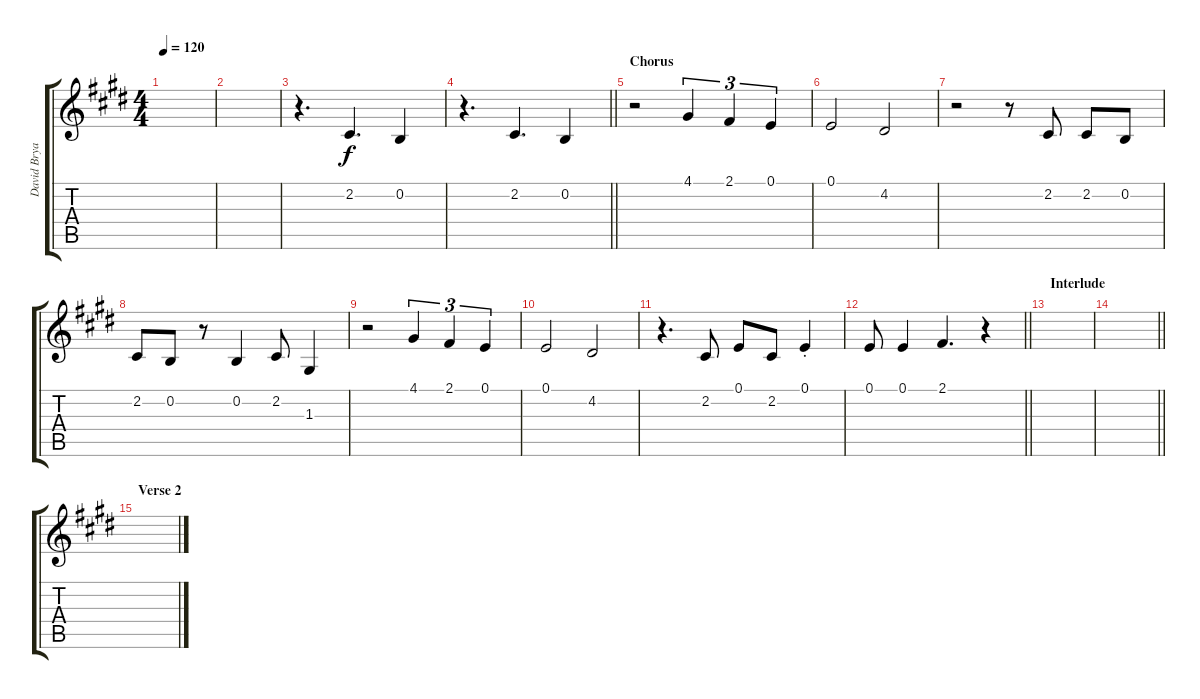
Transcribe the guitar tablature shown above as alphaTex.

\track ("David Bryan (Backing Vocals)" "David Brya") {instrument tuba}
\staff {score tabs}
\tuning (E4 B3 G3 D3 A2 E2) {hide}
\ts (4 4)
\tempo 120
\clef g2
\ks c#minor
|
|
r.4{d} 2.2.4{d} 0.2.4 |
\barLineRight lightlight
r.4{d} 2.2.4{d} 0.2.4 |
\section ("" "Chorus")
r.2 4.1.4{tu (3 2)} 2.1.4{tu (3 2)} 0.1.4{tu (3 2)} |
0.1.2 4.2.2 |
r.2 r.8 2.2.8 2.2.8 0.2.8 |
2.2.8 0.2.8 r.8 0.2.4 2.2.8 1.3.4 |
r.2 4.1.4{tu (3 2)} 2.1.4{tu (3 2)} 0.1.4{tu (3 2)} |
0.1.2 4.2.2 |
r.4{d} 2.2.8 0.1.8 2.2.8 0.1{st}.4 |
\barLineRight lightlight
0.1.8 0.1.4 2.1.4{d} r.4 |
\section ("" "Interlude")
|
\barLineRight lightlight
|
\section ("" "Verse 2")
